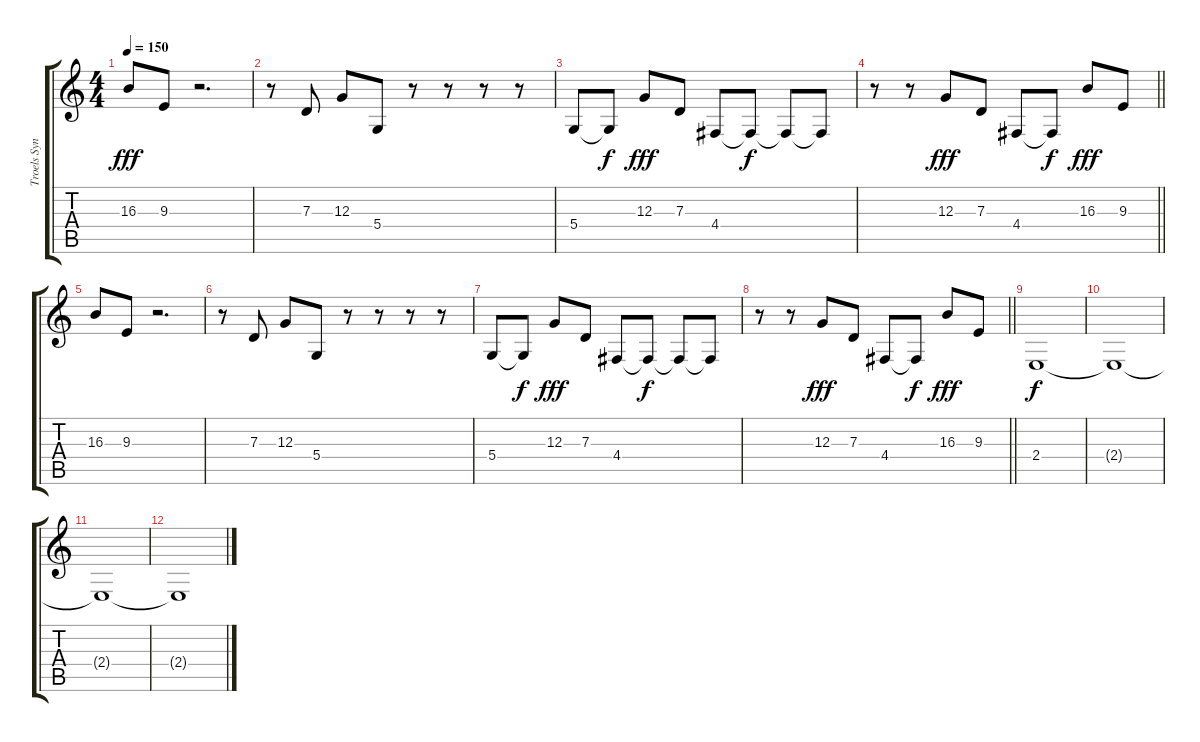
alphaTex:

\track ("Troels Synth" "Troels Syn") {instrument lead2sawtooth}
\staff {score tabs}
\tuning (E4 B3 G3 D3 A2 E2) {hide}
\ts (4 4)
\tempo 150
\clef g2
\ks c
16.3.8{dy fff} 9.3.8 r.2{d} |
r.8 7.3.8 12.3.8 5.4.8 r.8 r.8 r.8 r.8 |
5.4.8 5.4{t}.8{dy f} 12.3.8{dy fff} 7.3.8 4.4.8 4.4{t}.8{dy f} 4.4{t}.8 4.4{t}.8 |
\barLineRight lightlight
r.8 r.8 12.3.8{dy fff} 7.3.8 4.4.8 4.4{t}.8{dy f} 16.3.8{dy fff} 9.3.8 |
16.3.8 9.3.8 r.2{d} |
r.8 7.3.8 12.3.8 5.4.8 r.8 r.8 r.8 r.8 |
5.4.8 5.4{t}.8{dy f} 12.3.8{dy fff} 7.3.8 4.4.8 4.4{t}.8{dy f} 4.4{t}.8 4.4{t}.8 |
\barLineRight lightlight
r.8 r.8 12.3.8{dy fff} 7.3.8 4.4.8 4.4{t}.8{dy f} 16.3.8{dy fff} 9.3.8 |
2.4.1{dy f} |
2.4{t}.1 |
2.4{t}.1 |
2.4{t}.1
